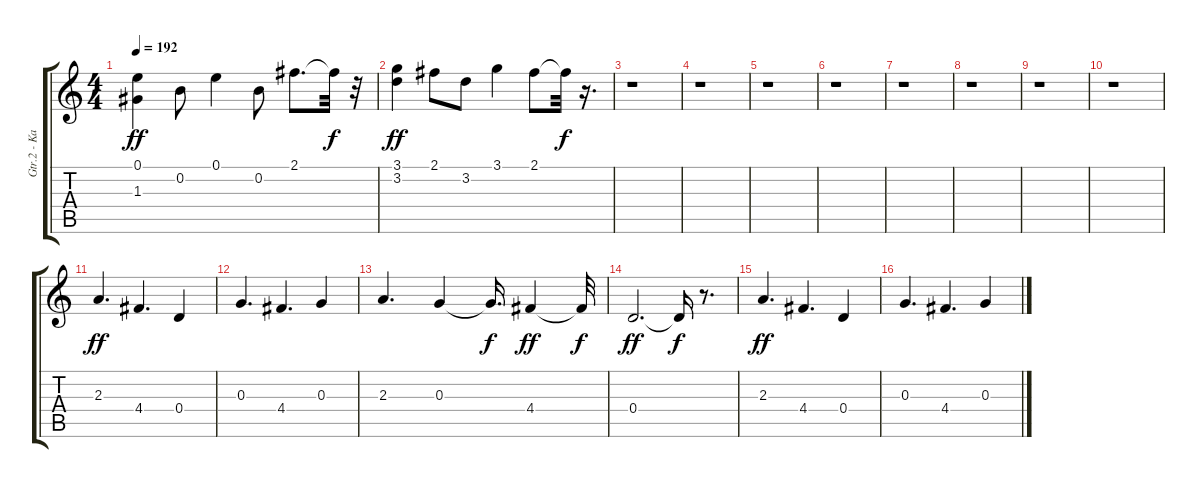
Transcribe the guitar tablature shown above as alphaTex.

\track ("Gtr.2 - Ka" "Gtr.2 - Ka") {instrument distortionguitar}
\staff {score tabs}
\tuning (E4 B3 G3 D3 A2 E2) {hide}
\ts (4 4)
\tempo 192
\clef g2
\ks c
(0.1 1.3).4{dy ff} 0.2.8 0.1.4 0.2.8 2.1.8{d} 2.1{t}.32{dy f} r.32 |
(3.1 3.2).4{dy ff} 2.1.8 3.2.8 3.1.4 2.1.8 2.1{t}.32{dy f} r.16{d} |
r.1 |
r.1 |
r.1 |
r.1 |
r.1 |
r.1 |
r.1 |
r.1 |
2.3.4{d dy ff} 4.4.4{d} 0.4.4 |
0.3.4{d} 4.4.4{d} 0.3.4 |
2.3.4{d} 0.3.4 0.3{t}.16{d dy f} 4.4.4{dy ff} 4.4{t}.32{dy f} |
0.4.2{d dy ff} 0.4{t}.16{dy f} r.8{d} |
2.3.4{d dy ff} 4.4.4{d} 0.4.4 |
0.3.4{d} 4.4.4{d} 0.3.4
